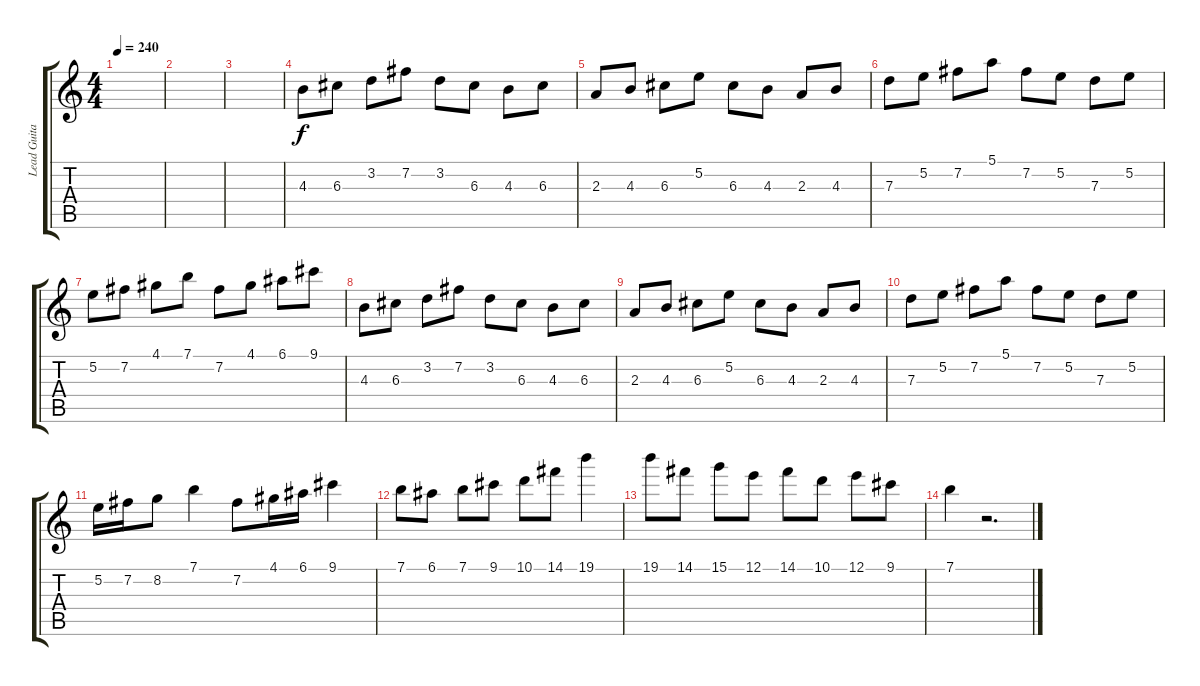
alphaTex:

\track ("Lead Guitar" "Lead Guita") {instrument overdrivenguitar}
\staff {score tabs}
\tuning (E4 B3 G3 D3 A2 E2) {hide}
\ts (4 4)
\tempo 240
\clef g2
\ks c
|
|
|
4.3.8 6.3.8 3.2.8 7.2.8 3.2.8 6.3.8 4.3.8 6.3.8 |
2.3.8 4.3.8 6.3.8 5.2.8 6.3.8 4.3.8 2.3.8 4.3.8 |
7.3.8 5.2.8 7.2.8 5.1.8 7.2.8 5.2.8 7.3.8 5.2.8 |
5.2.8 7.2.8 4.1.8 7.1.8 7.2.8 4.1.8 6.1.8 9.1.8 |
4.3.8 6.3.8 3.2.8 7.2.8 3.2.8 6.3.8 4.3.8 6.3.8 |
2.3.8 4.3.8 6.3.8 5.2.8 6.3.8 4.3.8 2.3.8 4.3.8 |
7.3.8 5.2.8 7.2.8 5.1.8 7.2.8 5.2.8 7.3.8 5.2.8 |
5.2.16 7.2.16 8.2.8 7.1.4 7.2.8 4.1.16 6.1.16 9.1.4 |
7.1.8 6.1.8 7.1.8 9.1.8 10.1.8 14.1.8 19.1.4 |
19.1.8 14.1.8 15.1.8 12.1.8 14.1.8 10.1.8 12.1.8 9.1.8 |
7.1.4 r.2{d}
